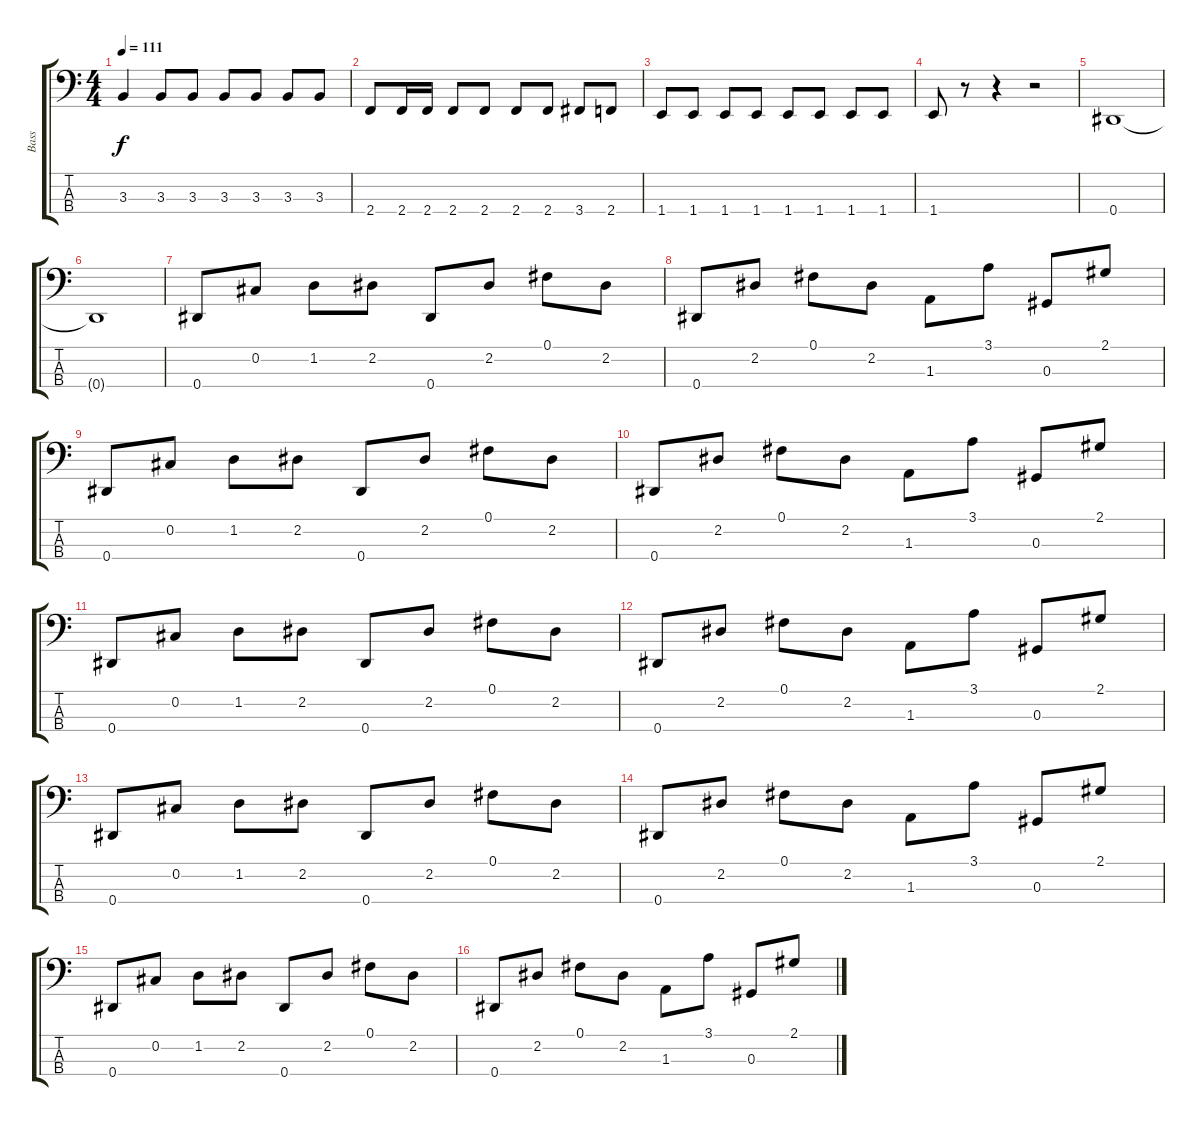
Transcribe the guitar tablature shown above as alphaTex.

\track ("Bass" "Bass") {instrument electricbassfinger}
\staff {score tabs}
\tuning (Gb2 Db2 Ab1 Eb1) {hide}
\ts (4 4)
\tempo 111
\clef f4
\ks c
3.3.4{dy f} 3.3.8 3.3.8 3.3.8 3.3.8 3.3.8 3.3.8 |
2.4.8 2.4.16 2.4.16 2.4.8 2.4.8 2.4.8 2.4.8 3.4.8 2.4.8 |
1.4.8 1.4.8 1.4.8 1.4.8 1.4.8 1.4.8 1.4.8 1.4.8 |
1.4.8 r.8 r.4 r.2 |
0.4.1 |
0.4{t}.1 |
0.4.8 0.2.8 1.2.8 2.2.8 0.4.8 2.2.8 0.1.8 2.2.8 |
0.4.8 2.2.8 0.1.8 2.2.8 1.3.8 3.1.8 0.3.8 2.1.8 |
0.4.8 0.2.8 1.2.8 2.2.8 0.4.8 2.2.8 0.1.8 2.2.8 |
0.4.8 2.2.8 0.1.8 2.2.8 1.3.8 3.1.8 0.3.8 2.1.8 |
0.4.8 0.2.8 1.2.8 2.2.8 0.4.8 2.2.8 0.1.8 2.2.8 |
0.4.8 2.2.8 0.1.8 2.2.8 1.3.8 3.1.8 0.3.8 2.1.8 |
0.4.8 0.2.8 1.2.8 2.2.8 0.4.8 2.2.8 0.1.8 2.2.8 |
0.4.8 2.2.8 0.1.8 2.2.8 1.3.8 3.1.8 0.3.8 2.1.8 |
0.4.8 0.2.8 1.2.8 2.2.8 0.4.8 2.2.8 0.1.8 2.2.8 |
0.4.8 2.2.8 0.1.8 2.2.8 1.3.8 3.1.8 0.3.8 2.1.8
